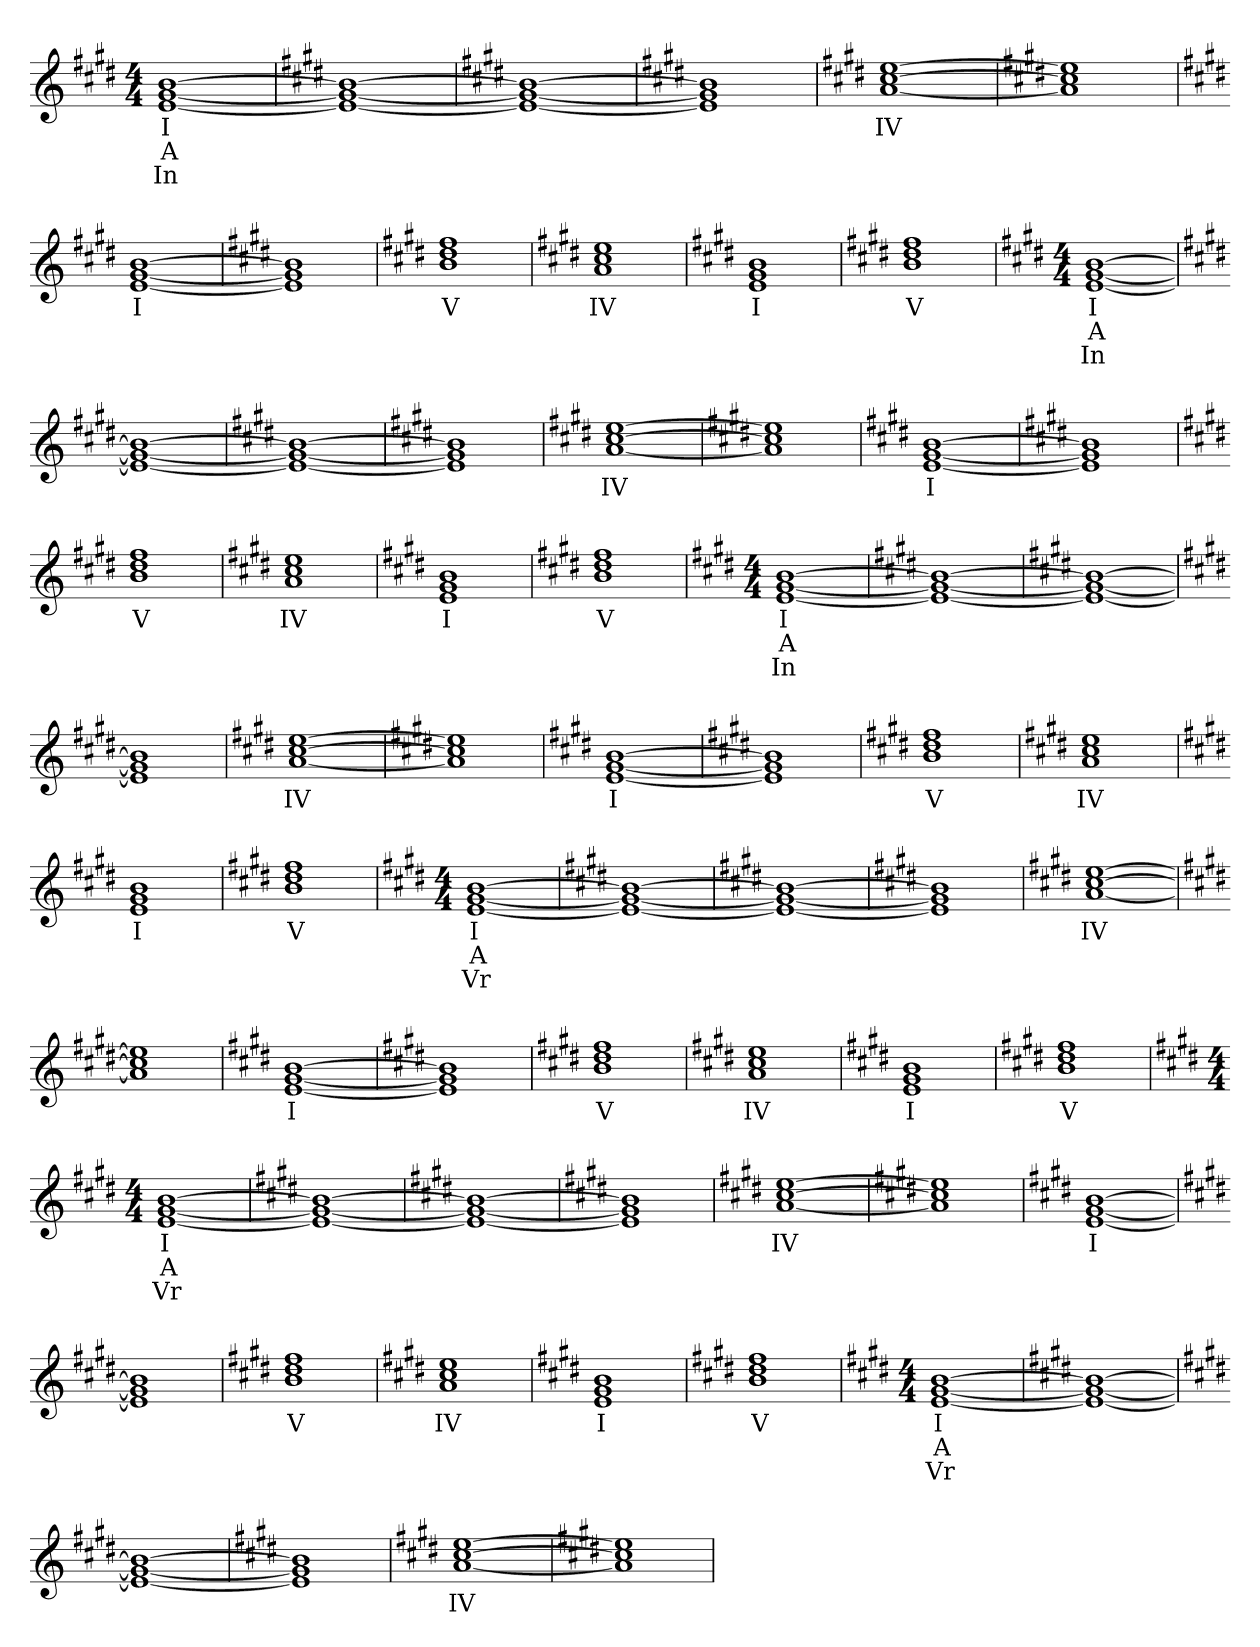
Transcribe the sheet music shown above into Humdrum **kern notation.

**kern	**text	**text	**text
*part1	*part1	*part1	*part1
*staff1	*staff1	*staff1	*staff1
*k[f#c#g#d#]	*	*	*
*E:	*	*	*
*M4/4	*	*	*
=	=	=	=
[1e [1g# [1b	I	A	In
=	=	=	=
*k[f#c#g#d#]	*	*	*
*E:	*	*	*
1e_ 1g#_ 1b_	.	.	.
=	=	=	=
*k[f#c#g#d#]	*	*	*
*E:	*	*	*
1e_ 1g#_ 1b_	.	.	.
=	=	=	=
*k[f#c#g#d#]	*	*	*
*E:	*	*	*
1e] 1g#] 1b]	.	.	.
=	=	=	=
*k[f#c#g#d#]	*	*	*
*E:	*	*	*
[1a [1cc# [1ee	IV	.	.
=	=	=	=
*k[f#c#g#d#]	*	*	*
*E:	*	*	*
1a] 1cc#] 1ee]	.	.	.
=	=	=	=
*k[f#c#g#d#]	*	*	*
*E:	*	*	*
[1e [1g# [1b	I	.	.
=	=	=	=
*k[f#c#g#d#]	*	*	*
*E:	*	*	*
1e] 1g#] 1b]	.	.	.
=	=	=	=
*k[f#c#g#d#]	*	*	*
*E:	*	*	*
1b 1dd# 1ff#	V	.	.
=	=	=	=
*k[f#c#g#d#]	*	*	*
*E:	*	*	*
1a 1cc# 1ee	IV	.	.
=	=	=	=
*k[f#c#g#d#]	*	*	*
*E:	*	*	*
1e 1g# 1b	I	.	.
=	=	=	=
*k[f#c#g#d#]	*	*	*
*E:	*	*	*
1b 1dd# 1ff#	V	.	.
=	=	=	=
*k[f#c#g#d#]	*	*	*
*E:	*	*	*
*M4/4	*	*	*
[1e [1g# [1b	I	A	In
=	=	=	=
*k[f#c#g#d#]	*	*	*
*E:	*	*	*
1e_ 1g#_ 1b_	.	.	.
=	=	=	=
*k[f#c#g#d#]	*	*	*
*E:	*	*	*
1e_ 1g#_ 1b_	.	.	.
=	=	=	=
*k[f#c#g#d#]	*	*	*
*E:	*	*	*
1e] 1g#] 1b]	.	.	.
=	=	=	=
*k[f#c#g#d#]	*	*	*
*E:	*	*	*
[1a [1cc# [1ee	IV	.	.
=	=	=	=
*k[f#c#g#d#]	*	*	*
*E:	*	*	*
1a] 1cc#] 1ee]	.	.	.
=	=	=	=
*k[f#c#g#d#]	*	*	*
*E:	*	*	*
[1e [1g# [1b	I	.	.
=	=	=	=
*k[f#c#g#d#]	*	*	*
*E:	*	*	*
1e] 1g#] 1b]	.	.	.
=	=	=	=
*k[f#c#g#d#]	*	*	*
*E:	*	*	*
1b 1dd# 1ff#	V	.	.
=	=	=	=
*k[f#c#g#d#]	*	*	*
*E:	*	*	*
1a 1cc# 1ee	IV	.	.
=	=	=	=
*k[f#c#g#d#]	*	*	*
*E:	*	*	*
1e 1g# 1b	I	.	.
=	=	=	=
*k[f#c#g#d#]	*	*	*
*E:	*	*	*
1b 1dd# 1ff#	V	.	.
=	=	=	=
*k[f#c#g#d#]	*	*	*
*E:	*	*	*
*M4/4	*	*	*
[1e [1g# [1b	I	A	In
=	=	=	=
*k[f#c#g#d#]	*	*	*
*E:	*	*	*
1e_ 1g#_ 1b_	.	.	.
=	=	=	=
*k[f#c#g#d#]	*	*	*
*E:	*	*	*
1e_ 1g#_ 1b_	.	.	.
=	=	=	=
*k[f#c#g#d#]	*	*	*
*E:	*	*	*
1e] 1g#] 1b]	.	.	.
=	=	=	=
*k[f#c#g#d#]	*	*	*
*E:	*	*	*
[1a [1cc# [1ee	IV	.	.
=	=	=	=
*k[f#c#g#d#]	*	*	*
*E:	*	*	*
1a] 1cc#] 1ee]	.	.	.
=	=	=	=
*k[f#c#g#d#]	*	*	*
*E:	*	*	*
[1e [1g# [1b	I	.	.
=	=	=	=
*k[f#c#g#d#]	*	*	*
*E:	*	*	*
1e] 1g#] 1b]	.	.	.
=	=	=	=
*k[f#c#g#d#]	*	*	*
*E:	*	*	*
1b 1dd# 1ff#	V	.	.
=	=	=	=
*k[f#c#g#d#]	*	*	*
*E:	*	*	*
1a 1cc# 1ee	IV	.	.
=	=	=	=
*k[f#c#g#d#]	*	*	*
*E:	*	*	*
1e 1g# 1b	I	.	.
=	=	=	=
*k[f#c#g#d#]	*	*	*
*E:	*	*	*
1b 1dd# 1ff#	V	.	.
=	=	=	=
*k[f#c#g#d#]	*	*	*
*E:	*	*	*
*M4/4	*	*	*
[1e [1g# [1b	I	A	Vr
=	=	=	=
*k[f#c#g#d#]	*	*	*
*E:	*	*	*
1e_ 1g#_ 1b_	.	.	.
=	=	=	=
*k[f#c#g#d#]	*	*	*
*E:	*	*	*
1e_ 1g#_ 1b_	.	.	.
=	=	=	=
*k[f#c#g#d#]	*	*	*
*E:	*	*	*
1e] 1g#] 1b]	.	.	.
=	=	=	=
*k[f#c#g#d#]	*	*	*
*E:	*	*	*
[1a [1cc# [1ee	IV	.	.
=	=	=	=
*k[f#c#g#d#]	*	*	*
*E:	*	*	*
1a] 1cc#] 1ee]	.	.	.
=	=	=	=
*k[f#c#g#d#]	*	*	*
*E:	*	*	*
[1e [1g# [1b	I	.	.
=	=	=	=
*k[f#c#g#d#]	*	*	*
*E:	*	*	*
1e] 1g#] 1b]	.	.	.
=	=	=	=
*k[f#c#g#d#]	*	*	*
*E:	*	*	*
1b 1dd# 1ff#	V	.	.
=	=	=	=
*k[f#c#g#d#]	*	*	*
*E:	*	*	*
1a 1cc# 1ee	IV	.	.
=	=	=	=
*k[f#c#g#d#]	*	*	*
*E:	*	*	*
1e 1g# 1b	I	.	.
=	=	=	=
*k[f#c#g#d#]	*	*	*
*E:	*	*	*
1b 1dd# 1ff#	V	.	.
=	=	=	=
*k[f#c#g#d#]	*	*	*
*E:	*	*	*
*M4/4	*	*	*
[1e [1g# [1b	I	A	Vr
=	=	=	=
*k[f#c#g#d#]	*	*	*
*E:	*	*	*
1e_ 1g#_ 1b_	.	.	.
=	=	=	=
*k[f#c#g#d#]	*	*	*
*E:	*	*	*
1e_ 1g#_ 1b_	.	.	.
=	=	=	=
*k[f#c#g#d#]	*	*	*
*E:	*	*	*
1e] 1g#] 1b]	.	.	.
=	=	=	=
*k[f#c#g#d#]	*	*	*
*E:	*	*	*
[1a [1cc# [1ee	IV	.	.
=	=	=	=
*k[f#c#g#d#]	*	*	*
*E:	*	*	*
1a] 1cc#] 1ee]	.	.	.
=	=	=	=
*k[f#c#g#d#]	*	*	*
*E:	*	*	*
[1e [1g# [1b	I	.	.
=	=	=	=
*k[f#c#g#d#]	*	*	*
*E:	*	*	*
1e] 1g#] 1b]	.	.	.
=	=	=	=
*k[f#c#g#d#]	*	*	*
*E:	*	*	*
1b 1dd# 1ff#	V	.	.
=	=	=	=
*k[f#c#g#d#]	*	*	*
*E:	*	*	*
1a 1cc# 1ee	IV	.	.
=	=	=	=
*k[f#c#g#d#]	*	*	*
*E:	*	*	*
1e 1g# 1b	I	.	.
=	=	=	=
*k[f#c#g#d#]	*	*	*
*E:	*	*	*
1b 1dd# 1ff#	V	.	.
=	=	=	=
*k[f#c#g#d#]	*	*	*
*E:	*	*	*
*M4/4	*	*	*
[1e [1g# [1b	I	A	Vr
=	=	=	=
*k[f#c#g#d#]	*	*	*
*E:	*	*	*
1e_ 1g#_ 1b_	.	.	.
=	=	=	=
*k[f#c#g#d#]	*	*	*
*E:	*	*	*
1e_ 1g#_ 1b_	.	.	.
=	=	=	=
*k[f#c#g#d#]	*	*	*
*E:	*	*	*
1e] 1g#] 1b]	.	.	.
=	=	=	=
*k[f#c#g#d#]	*	*	*
*E:	*	*	*
[1a [1cc# [1ee	IV	.	.
=	=	=	=
*k[f#c#g#d#]	*	*	*
*E:	*	*	*
1a] 1cc#] 1ee]	.	.	.
=	=	=	=
*-	*-	*-	*-
